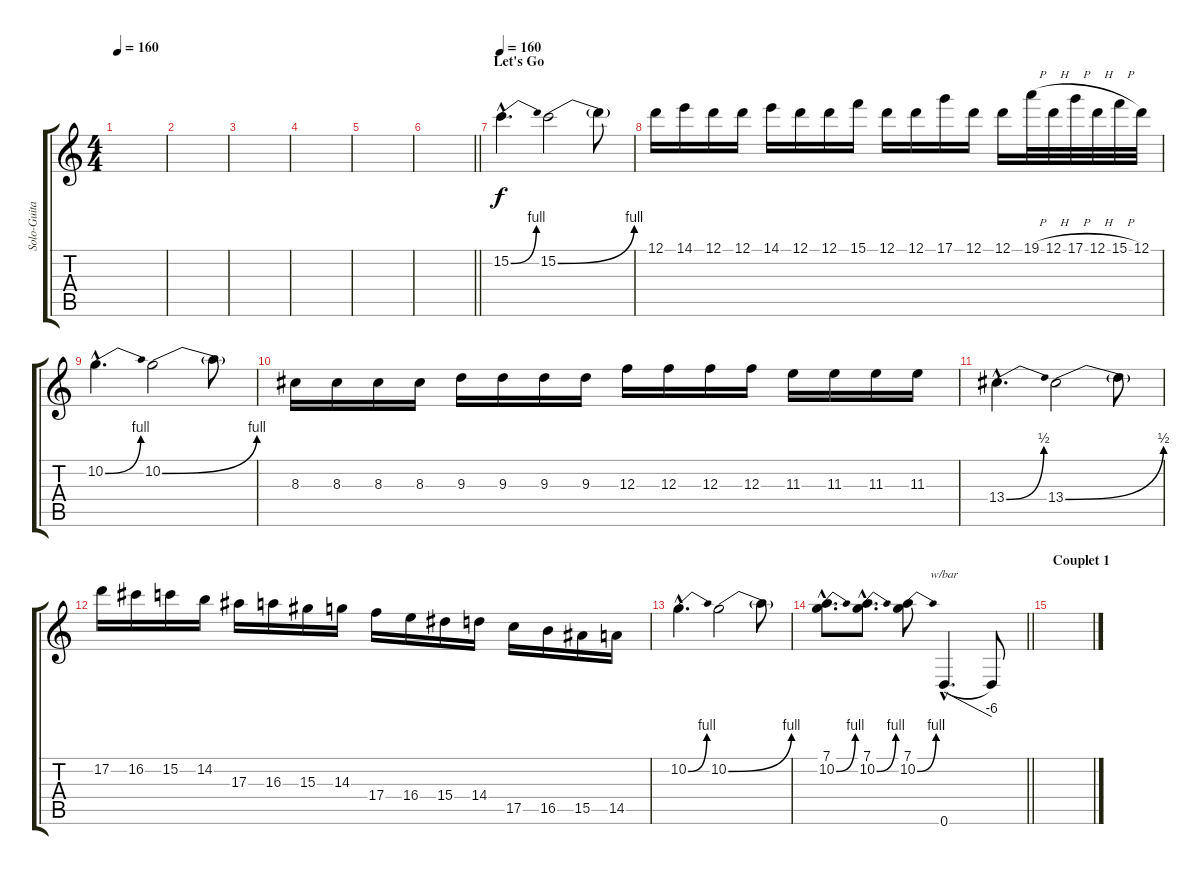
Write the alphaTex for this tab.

\track ("Solo-Guitar" "Solo-Guita") {instrument distortionguitar}
\staff {score tabs}
\tuning (D4 A3 F3 C3 G2 D2) {hide}
\ts (4 4)
\tempo 160
\clef g2
\ks c
|
|
|
|
|
\barLineRight lightlight
|
\section ("" "Let's Go")
\tempo 160
15.2{be (bend 0 0 60 4) hac}.4{d} 15.2{be (bend 0 0 60 4)}.2 15.2{t}.8 |
12.1.16 14.1.16 12.1.16 12.1.16 14.1.16 12.1.16 12.1.16 15.1.16 12.1.16 12.1.16 17.1.16 12.1.16 12.1.16 19.1{h}.32 12.1{h}.32 17.1{h}.32 12.1{h}.32 15.1{h}.32 12.1.32 |
10.2{be (bend 0 0 60 4) hac}.4{d} 10.2{be (bend 0 0 60 4)}.2 10.2{t}.8 |
8.3.16 8.3.16 8.3.16 8.3.16 9.3.16 9.3.16 9.3.16 9.3.16 12.3.16 12.3.16 12.3.16 12.3.16 11.3.16 11.3.16 11.3.16 11.3.16 |
13.4{be (bend 0 0 60 2) hac}.4{d} 13.4{be (bend 0 0 60 2)}.2 13.4{t}.8 |
17.2.16 16.2.16 15.2.16 14.2.16 17.3.16 16.3.16 15.3.16 14.3.16 17.4.16 16.4.16 15.4.16 14.4.16 17.5.16 16.5.16 15.5.16 14.5.16 |
10.2{be (bend 0 0 60 4) hac}.4{d} 10.2{be (bend 0 0 60 4)}.2 10.2{t}.8 |
\barLineRight lightlight
(7.1{hac} 10.2{be (bend 0 0 60 4) hac}).8{d} (7.1{hac} 10.2{be (bend 0 0 60 4) hac}).8{d} (7.1 10.2{be (bend 0 0 60 4)}).8 0.6{hac}.4{d tbe (dive default 0 0 60 -24)} 0.6{t}.8 |
\section ("" "Couplet 1")
